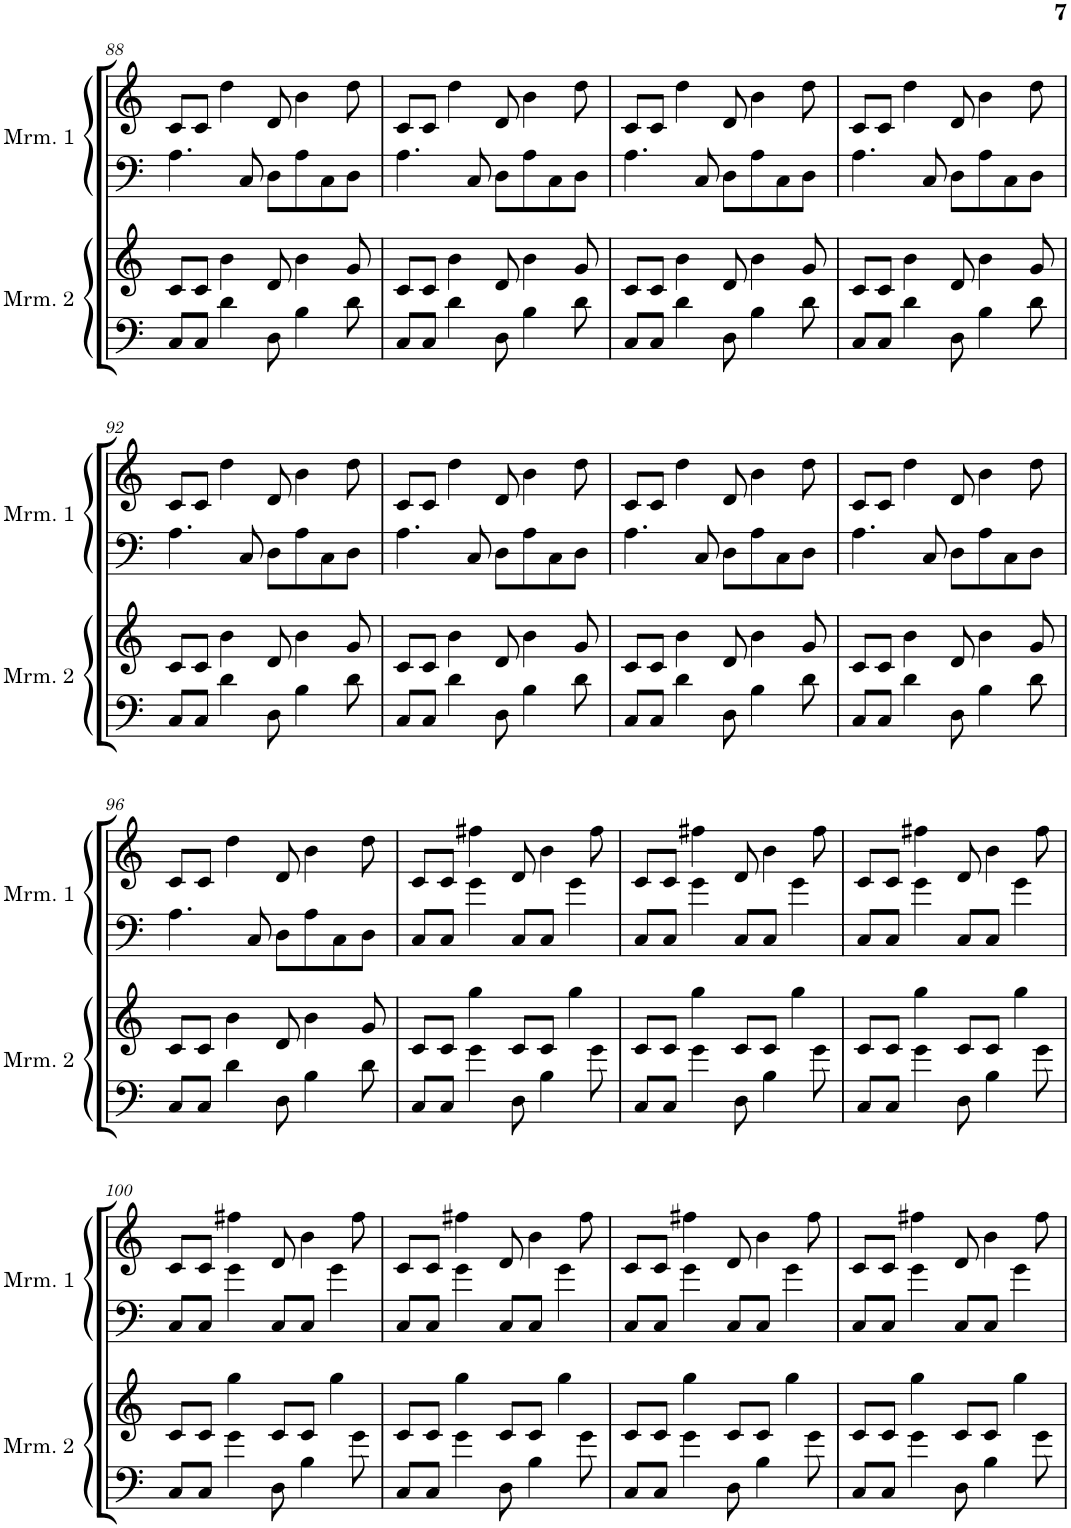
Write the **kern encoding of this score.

**kern	**kern	**kern	**kern
*part4	*part3	*part2	*part1
*staff4	*staff3	*staff2	*staff1
*I"Marimba 2	*I"Marimba 2	*I"Marimba 1	*I"Marimba 1
*I'Mrm. 2	*I'Mrm. 2	*I'Mrm. 1	*I'Mrm. 1
!!LO:PB:g=z
*clefF4	*clefG2	*clefF4	*clefG2
*k[]	*k[]	*k[]	*k[]
*M4/4	*M4/4	*M4/4	*M4/4
=88	=88	=88	=88
8C/L	8c/L	4.A\	8c/L
8C/J	8c/J	.	8c/J
4d\	4b\	.	4dd\
.	.	8C/	.
8D\	8d/	8D\L	8d/
4B\	4b\	8A\	4b\
.	.	8C\	.
8d\	8g/	8D\J	8dd\
=89	=89	=89	=89
8C/L	8c/L	4.A\	8c/L
8C/J	8c/J	.	8c/J
4d\	4b\	.	4dd\
.	.	8C/	.
8D\	8d/	8D\L	8d/
4B\	4b\	8A\	4b\
.	.	8C\	.
8d\	8g/	8D\J	8dd\
=90	=90	=90	=90
8C/L	8c/L	4.A\	8c/L
8C/J	8c/J	.	8c/J
4d\	4b\	.	4dd\
.	.	8C/	.
8D\	8d/	8D\L	8d/
4B\	4b\	8A\	4b\
.	.	8C\	.
8d\	8g/	8D\J	8dd\
=91	=91	=91	=91
8C/L	8c/L	4.A\	8c/L
8C/J	8c/J	.	8c/J
4d\	4b\	.	4dd\
.	.	8C/	.
8D\	8d/	8D\L	8d/
4B\	4b\	8A\	4b\
.	.	8C\	.
8d\	8g/	8D\J	8dd\
!!LO:LB:g=z
=92	=92	=92	=92
8C/L	8c/L	4.A\	8c/L
8C/J	8c/J	.	8c/J
4d\	4b\	.	4dd\
.	.	8C/	.
8D\	8d/	8D\L	8d/
4B\	4b\	8A\	4b\
.	.	8C\	.
8d\	8g/	8D\J	8dd\
=93	=93	=93	=93
8C/L	8c/L	4.A\	8c/L
8C/J	8c/J	.	8c/J
4d\	4b\	.	4dd\
.	.	8C/	.
8D\	8d/	8D\L	8d/
4B\	4b\	8A\	4b\
.	.	8C\	.
8d\	8g/	8D\J	8dd\
=94	=94	=94	=94
8C/L	8c/L	4.A\	8c/L
8C/J	8c/J	.	8c/J
4d\	4b\	.	4dd\
.	.	8C/	.
8D\	8d/	8D\L	8d/
4B\	4b\	8A\	4b\
.	.	8C\	.
8d\	8g/	8D\J	8dd\
=95	=95	=95	=95
8C/L	8c/L	4.A\	8c/L
8C/J	8c/J	.	8c/J
4d\	4b\	.	4dd\
.	.	8C/	.
8D\	8d/	8D\L	8d/
4B\	4b\	8A\	4b\
.	.	8C\	.
8d\	8g/	8D\J	8dd\
!!LO:LB:g=z
=96	=96	=96	=96
8C/L	8c/L	4.A\	8c/L
8C/J	8c/J	.	8c/J
4d\	4b\	.	4dd\
.	.	8C/	.
8D\	8d/	8D\L	8d/
4B\	4b\	8A\	4b\
.	.	8C\	.
8d\	8g/	8D\J	8dd\
=97	=97	=97	=97
8C/L	8c/L	8C/L	8c/L
8C/J	8c/J	8C/J	8c/J
4g\	4gg\	4g\	4ff#X\
8D\	8c/L	8C/L	8d/
4B\	8c/J	8C/J	4b\
.	4gg\	4g\	.
8g\	.	.	8ff#\
=98	=98	=98	=98
8C/L	8c/L	8C/L	8c/L
8C/J	8c/J	8C/J	8c/J
4g\	4gg\	4g\	4ff#X\
8D\	8c/L	8C/L	8d/
4B\	8c/J	8C/J	4b\
.	4gg\	4g\	.
8g\	.	.	8ff#\
=99	=99	=99	=99
8C/L	8c/L	8C/L	8c/L
8C/J	8c/J	8C/J	8c/J
4g\	4gg\	4g\	4ff#X\
8D\	8c/L	8C/L	8d/
4B\	8c/J	8C/J	4b\
.	4gg\	4g\	.
8g\	.	.	8ff#\
!!LO:LB:g=z
=100	=100	=100	=100
8C/L	8c/L	8C/L	8c/L
8C/J	8c/J	8C/J	8c/J
4g\	4gg\	4g\	4ff#X\
8D\	8c/L	8C/L	8d/
4B\	8c/J	8C/J	4b\
.	4gg\	4g\	.
8g\	.	.	8ff#\
=101	=101	=101	=101
8C/L	8c/L	8C/L	8c/L
8C/J	8c/J	8C/J	8c/J
4g\	4gg\	4g\	4ff#X\
8D\	8c/L	8C/L	8d/
4B\	8c/J	8C/J	4b\
.	4gg\	4g\	.
8g\	.	.	8ff#\
=102	=102	=102	=102
8C/L	8c/L	8C/L	8c/L
8C/J	8c/J	8C/J	8c/J
4g\	4gg\	4g\	4ff#X\
8D\	8c/L	8C/L	8d/
4B\	8c/J	8C/J	4b\
.	4gg\	4g\	.
8g\	.	.	8ff#\
=103	=103	=103	=103
8C/L	8c/L	8C/L	8c/L
8C/J	8c/J	8C/J	8c/J
4g\	4gg\	4g\	4ff#X\
8D\	8c/L	8C/L	8d/
4B\	8c/J	8C/J	4b\
.	4gg\	4g\	.
8g\	.	.	8ff#\
=	=	=	=
*-	*-	*-	*-
